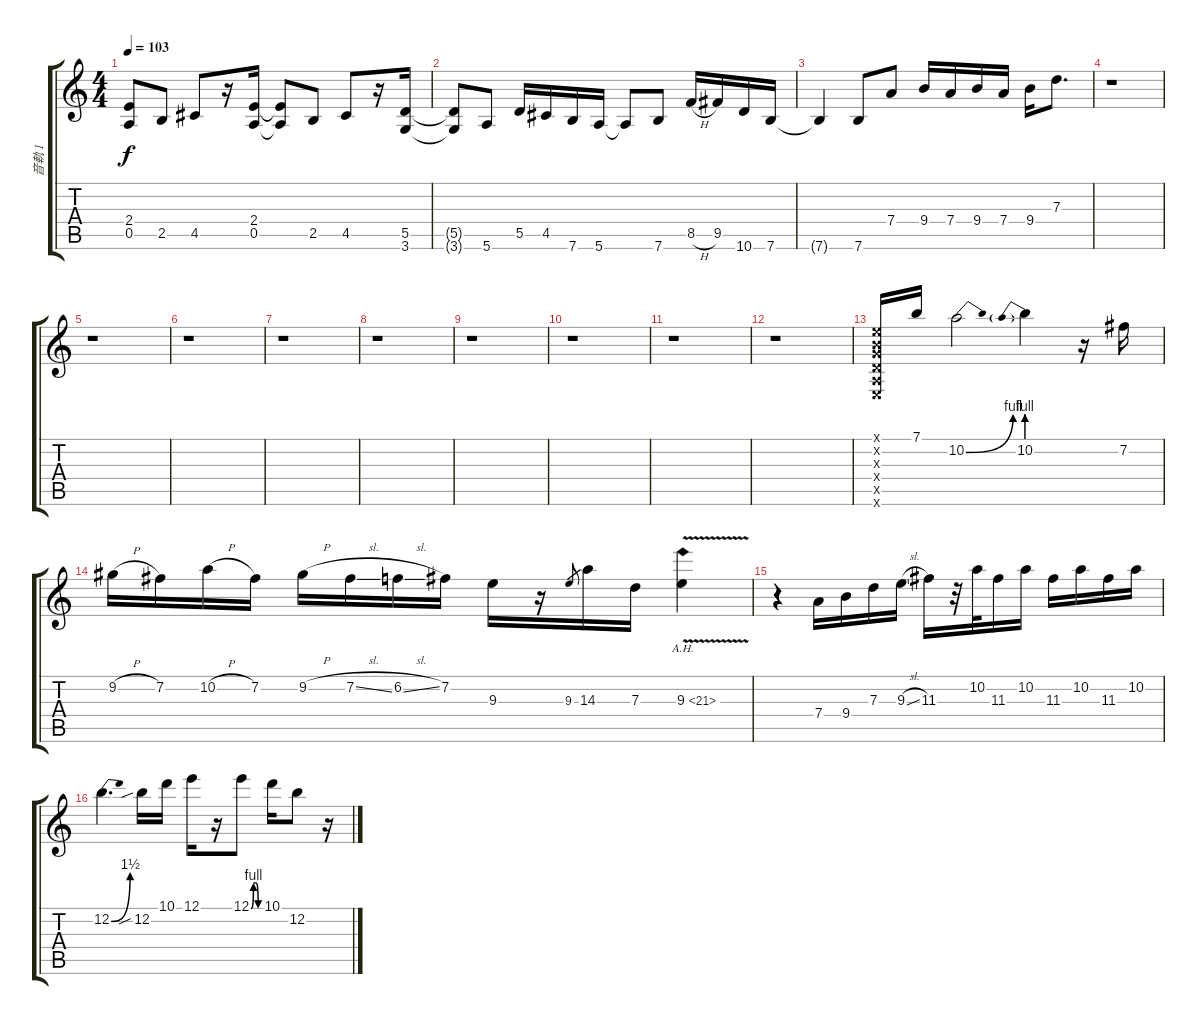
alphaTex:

\track ("音軌 1" "音軌 1") {instrument overdrivenguitar}
\staff {score tabs}
\tuning (E4 B3 G3 D3 A2 E2) {hide}
\ts (4 4)
\tempo 103
\clef g2
\ks c
(2.4{t} 0.5{t}).8{dy f} 2.5.8 4.5.8 r.16 (2.4 0.5).16 (2.4{t} 0.5{t}).8 2.5.8 4.5.8 r.16 (5.5 3.6).16 |
(5.5{t} 3.6{t}).8 5.6.8 5.5.16 4.5.16 7.6.16 5.6.16 5.6{t}.8 7.6.8 8.5{h}.16 9.5.16 10.6.16 7.6.16 |
7.6{t}.4 7.6.8 7.4.8 9.4.16 7.4.16 9.4.16 7.4.16 9.4.16 7.3.8{d} |
r.1 |
r.1 |
r.1 |
r.1 |
r.1 |
r.1 |
r.1 |
r.1 |
r.1 |
(0.1{x} 0.2{x} 0.3{x} 0.4{x} 0.5{x} 0.6{x}).16 7.1.16 10.2{be (bend 0 0 60 4)}.2 10.2{be (prebend 0 4 60 4)}.4 r.16 7.2.16 |
9.2{h}.16 7.2.16 10.2{h}.16 7.2.16 9.2{h}.16 7.2{sl}.16 6.2{sl}.16 7.2.16 9.3.16 r.16 9.3.8{gr} 14.3.16 7.3.16 9.3{ah 12 v}.4 |
r.4 7.4.16 9.4.16 7.3.16 9.3{sl}.16 11.3.16 r.32 10.2.32 11.3.16 10.2.16 11.3.16 10.2.16 11.3.16 10.2.16 |
12.2{be (bend 0 0 60 6)}.4{d} 12.2{sib}.16 10.1.16 12.1.16 r.16 12.1{be (custom 0 0 15 4 30 4 45 0 60 0)}.8 10.1.16 12.2.8 r.16
